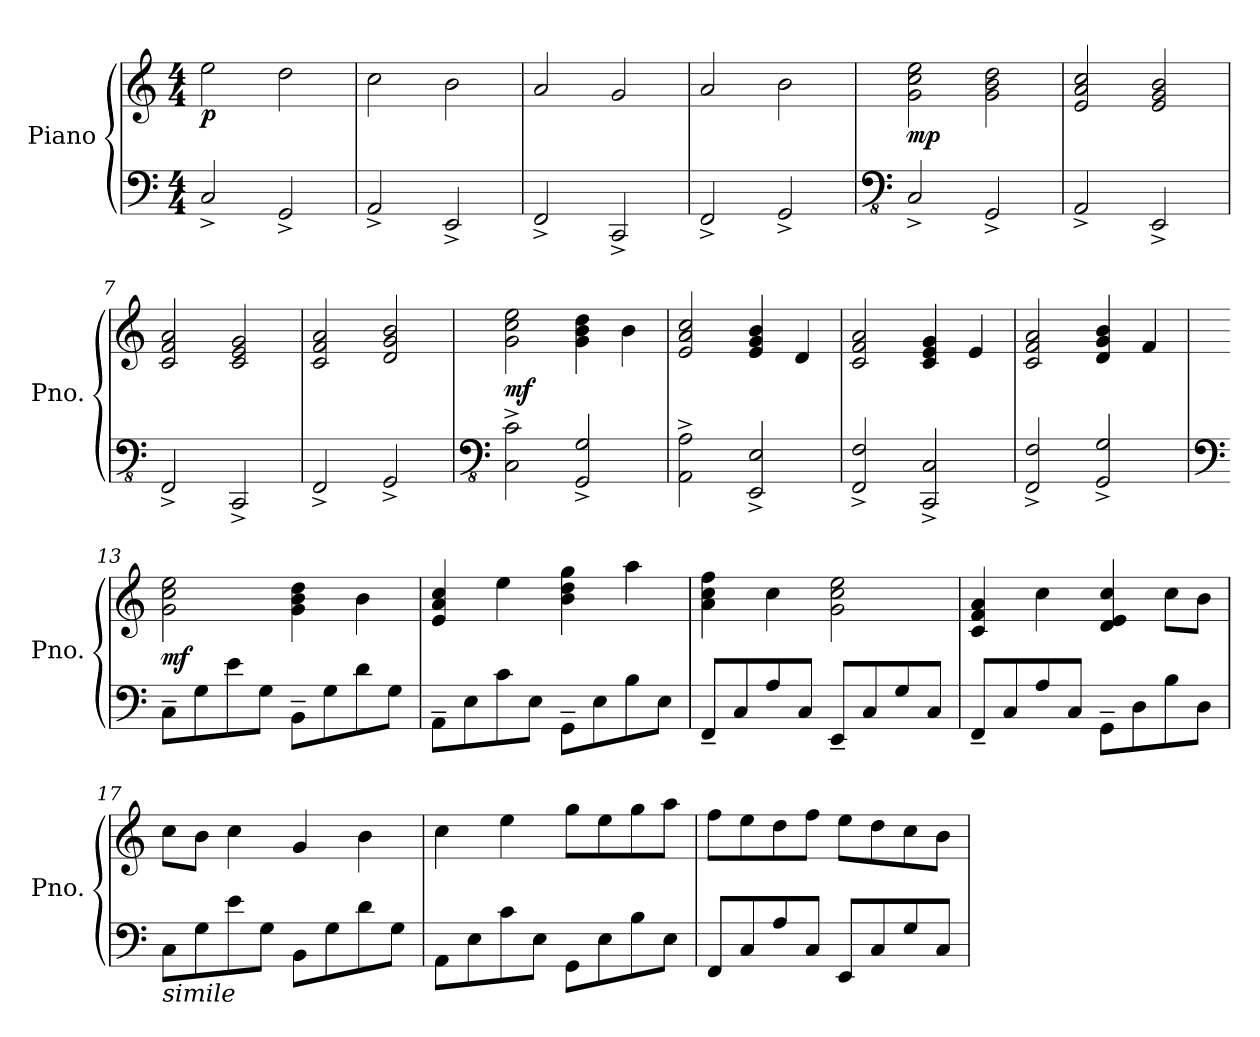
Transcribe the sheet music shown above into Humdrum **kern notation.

**kern	**kern	**dynam
*part1	*part1	*part1
*staff2	*staff1	*staff1/2
*I"Piano	*	*
*I'Pno.	*	*
*clefF4	*clefG2	*
*k[]	*k[]	*
*M4/4	*M4/4	*
*MM70	*MM70	*
=1	=1	=1
!	!	!LO:DY:b
2C^/	2ee\	p
2GG^/	2dd\	.
=2	=2	=2
2AA^/	2cc\	.
2EE^/	2b\	.
=3	=3	=3
2FF^/	2a/	.
2CC^/	2g/	.
=4	=4	=4
2FF^/	2a/	.
2GG^/	2b\	.
!!LO:LB:g=z
=5	=5	=5
*clefFv4	*	*
!	!	!LO:DY:b
2CC^/	2g\ 2cc\ 2ee\	mp
2GGG^/	2g\ 2b\ 2dd\	.
=6	=6	=6
2AAA^/	2e/ 2a/ 2cc/	.
2EEE^/	2e/ 2g/ 2b/	.
=7	=7	=7
2FFF^/	2c/ 2f/ 2a/	.
2CCC^/	2c/ 2e/ 2g/	.
=8	=8	=8
2FFF^/	2c/ 2f/ 2a/	.
2GGG^/	2d/ 2g/ 2b/	.
!!LO:LB:g=z
=9	=9	=9
*clefFv4	*	*
!	!	!LO:DY:b
2CC\^ 2C\^	2g\ 2cc\ 2ee\	mf
2GGG/^ 2GG/^	4g\ 4b\ 4dd\	.
.	4b\	.
=10	=10	=10
2AAA\^ 2AA\^	2e/ 2a/ 2cc/	.
2EEE/^ 2EE/^	4e/ 4g/ 4b/	.
.	4d/	.
=11	=11	=11
2FFF/^ 2FF/^	2c/ 2f/ 2a/	.
2CCC/^ 2CC/^	4c/ 4e/ 4g/	.
.	4e/	.
=12	=12	=12
2FFF/^ 2FF/^	2c/ 2f/ 2a/	.
2GGG/^ 2GG/^	4d/ 4g/ 4b/	.
.	4f/	.
!!LO:LB:g=z
=13	=13	=13
*clefF4	*	*
!	!	!LO:DY:b
8C~\L	2g\ 2cc\ 2ee\	mf
8G\	.	.
8e\	.	.
8G\J	.	.
8BB~\L	4g\ 4b\ 4dd\	.
8G\	.	.
8d\	4b\	.
8G\J	.	.
=14	=14	=14
8AA~\L	4e/ 4a/ 4cc/	.
8E\	.	.
8c\	4ee\	.
8E\J	.	.
8GG~\L	4b\ 4dd\ 4gg\	.
8E\	.	.
8B\	4aa\	.
8E\J	.	.
=15	=15	=15
8FF~/L	4a\ 4cc\ 4ff\	.
8C/	.	.
8A/	4cc\	.
8C/J	.	.
8EE~/L	2g\ 2cc\ 2ee\	.
8C/	.	.
8G/	.	.
8C/J	.	.
=16	=16	=16
8FF~/L	4c/ 4f/ 4a/	.
8C/	.	.
8A/	4cc\	.
8C/J	.	.
8GG~\L	4d/ 4e/ 4cc/	.
8D\	.	.
8B\	8cc\L	.
8D\J	8b\J	.
!!LO:LB:g=z
=17	=17	=17
!LO:TX:b:i:t=simile	!	!
8C\L	8cc\L	.
8G\	8b\J	.
8e\	4cc\	.
8G\J	.	.
8BB\L	4g/	.
8G\	.	.
8d\	4b\	.
8G\J	.	.
=18	=18	=18
8AA\L	4cc\	.
8E\	.	.
8c\	4ee\	.
8E\J	.	.
8GG\L	8gg\L	.
8E\	8ee\	.
8B\	8gg\	.
8E\J	8aa\J	.
=19	=19	=19
8FF/L	8ff\L	.
8C/	8ee\	.
8A/	8dd\	.
8C/J	8ff\J	.
8EE/L	8ee\L	.
8C/	8dd\	.
8G/	8cc\	.
8C/J	8b\J	.
=	=	=
*-	*-	*-
